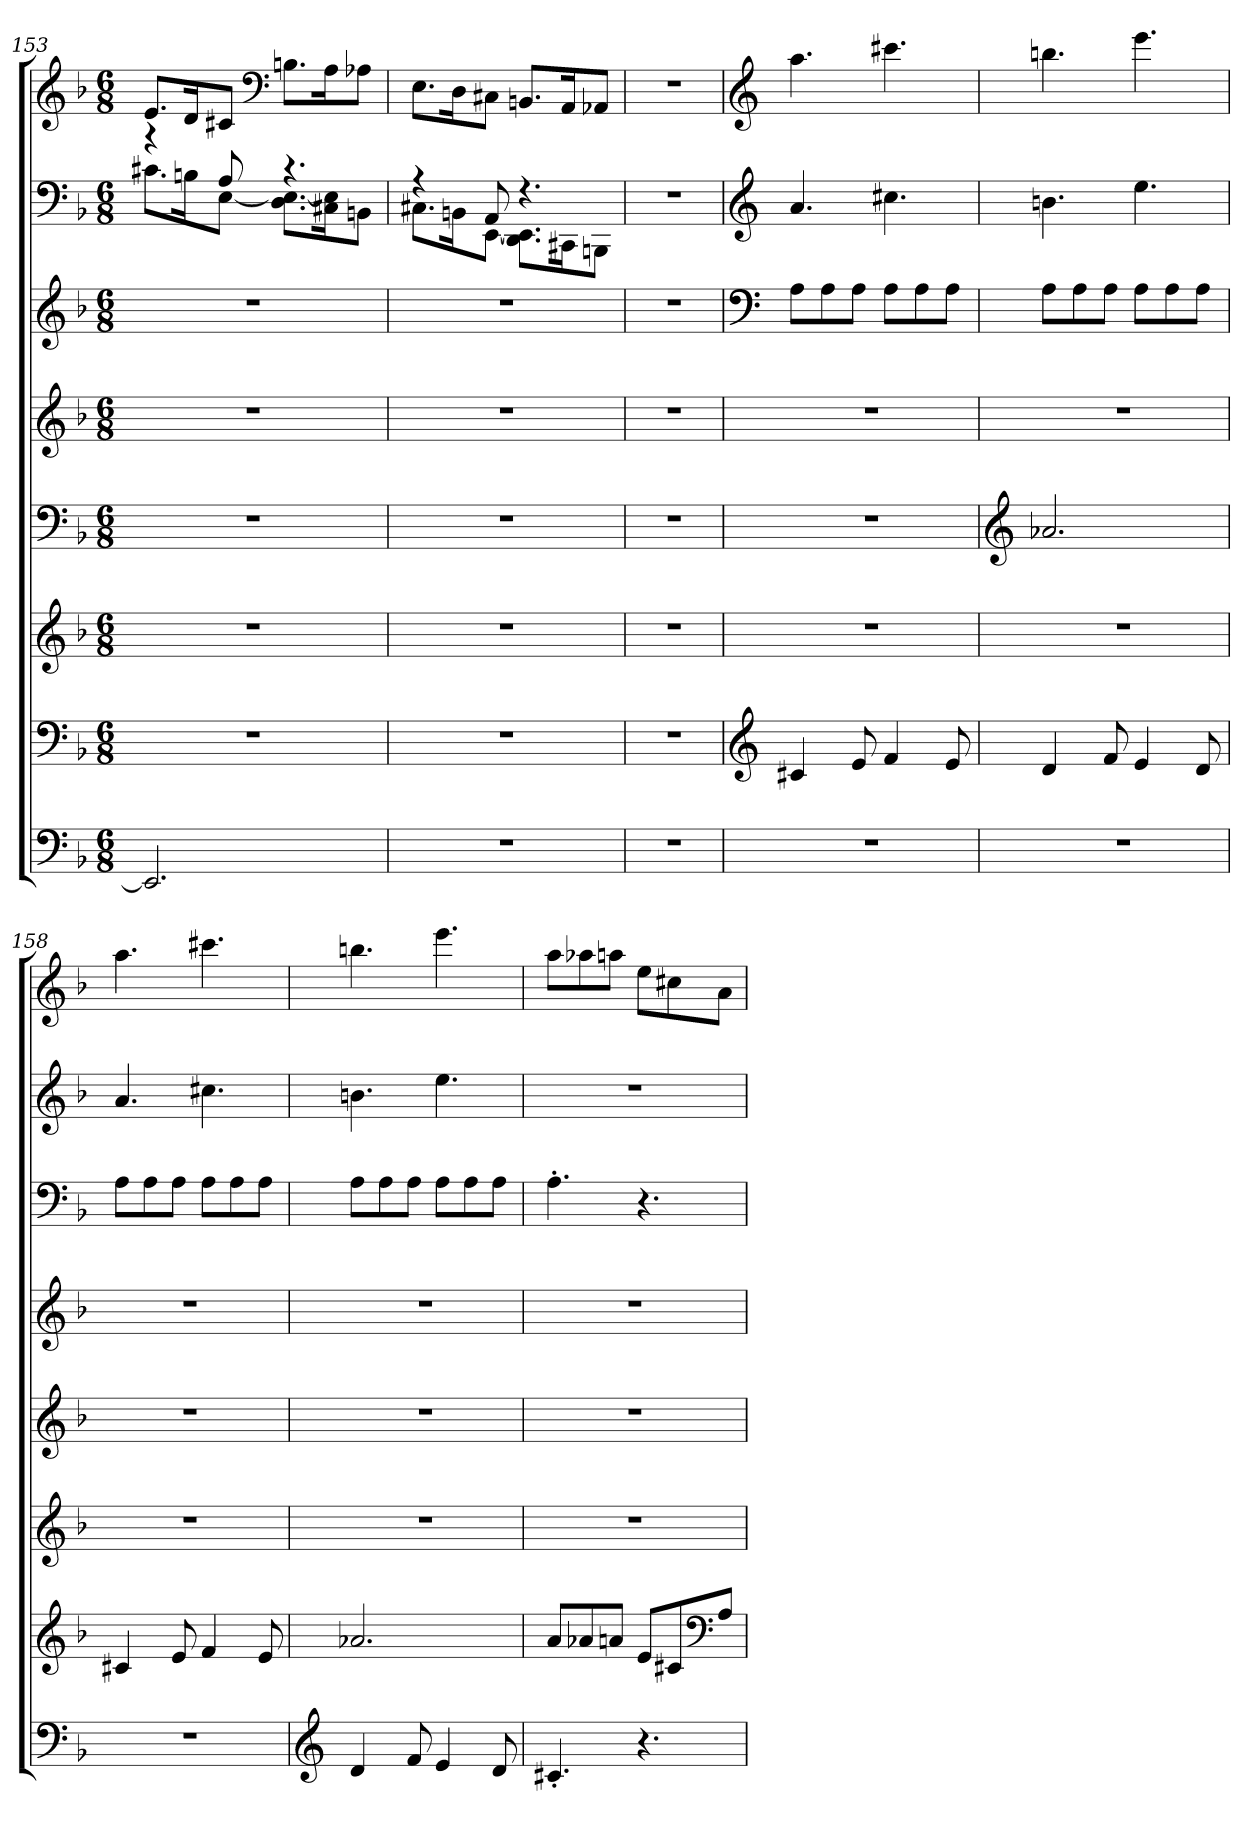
**kern	**kern	**kern	**kern	**kern	**kern	**kern	**kern
*part5	*part5	*part4	*part4	*part3	*part3	*part2	*part1
*staff8	*staff7	*staff6	*staff5	*staff4	*staff3	*staff2	*staff1
*clefF4	*clefF4	*clefG2	*clefF4	*clefG2	*clefG2	*clefF4	*clefG2
*k[b-]	*k[b-]	*k[b-]	*k[b-]	*k[b-]	*k[b-]	*k[b-]	*k[b-]
*M6/8	*M6/8	*M6/8	*M6/8	*M6/8	*M6/8	*M6/8	*M6/8
*MM121	*MM121	*MM121	*MM121	*MM121	*MM121	*MM121	*MM121
=153	=153	=153	=153	=153	=153	=153	=153
*	*	*	*	*	*	*^	*
2.EE/]	2.r	2.r	2.r	2.r	2.r	4r	8.c#X\L	8.e/L
.	.	.	.	.	.	.	16Bn\K	16d/K
.	.	.	.	.	.	8A/	[8E\J	8c#X/J
*	*	*	*	*	*	*	*	*clefF4
.	.	.	.	.	.	4.r	8.D\ 8.E\_L	8.Bn\L
.	.	.	.	.	.	.	16C#X\ 16E\]K	16A\K
.	.	.	.	.	.	.	8BBn\J	8A-X\J
!!LO:PB:g=z
=154	=154	=154	=154	=154	=154	=154	=154	=154
2.r	2.r	2.r	2.r	2.r	2.r	4r	8.C#X\L	8.E\L
.	.	.	.	.	.	.	16BBn\K	16D\K
.	.	.	.	.	.	8AA/	[8EE\J	8C#X\J
.	.	.	.	.	.	4.r	8.DD\ 8.EE\]L	8.BBn/L
.	.	.	.	.	.	.	16CC#X\K	16AA/K
*	*	*	*	*	*	*	*	*MM116
.	.	.	.	.	.	.	8BBBn\J	8AA-X/J
*	*	*	*	*	*	*v	*v	*
=155	=155	=155	=155	=155	=155	=155	=155
2.r	2.r	2.r	2.r	2.r	2.r	2.r	2.r
=156	=156	=156	=156	=156	=156	=156	=156
*	*clefG2	*	*	*	*clefF4	*clefG2	*clefG2
*	*	*	*	*	*	*	*MM121
2.r	4c#X/	2.r	2.r	2.r	8A\L	4.a/	4.aa\
.	.	.	.	.	8A\	.	.
.	8e/	.	.	.	8A\J	.	.
.	4f/	.	.	.	8A\L	4.cc#X\	4.ccc#X\
.	.	.	.	.	8A\	.	.
.	8e/	.	.	.	8A\J	.	.
=157	=157	=157	=157	=157	=157	=157	=157
*	*	*	*clefG2	*	*	*	*
2.r	4d/	2.r	2.a-X/	2.r	8A\L	4.bn\	4.bbn\
.	.	.	.	.	8A\	.	.
.	8f/	.	.	.	8A\J	.	.
.	4e/	.	.	.	8A\L	4.ee\	4.eee\
.	.	.	.	.	8A\	.	.
.	8d/	.	.	.	8A\J	.	.
!!LO:PB:g=z
=158	=158	=158	=158	=158	=158	=158	=158
*	*	*	*	*	*	*	*MM121
2.r	4c#X/	2.r	2.r	2.r	8A\L	4.a/	4.aa\
.	.	.	.	.	8A\	.	.
.	8e/	.	.	.	8A\J	.	.
.	4f/	.	.	.	8A\L	4.cc#X\	4.ccc#X\
.	.	.	.	.	8A\	.	.
.	8e/	.	.	.	8A\J	.	.
=159	=159	=159	=159	=159	=159	=159	=159
*clefG2	*	*	*	*	*	*	*
4d/	2.a-X/	2.r	2.r	2.r	8A\L	4.bn\	4.bbn\
.	.	.	.	.	8A\	.	.
8f/	.	.	.	.	8A\J	.	.
4e/	.	.	.	.	8A\L	4.ee\	4.eee\
.	.	.	.	.	8A\	.	.
8d/	.	.	.	.	8A\J	.	.
=160	=160	=160	=160	=160	=160	=160	=160
*	*	*	*	*	*	*	*MM121
4.c#X'/	8a/L	2.r	2.r	2.r	4.A'\	2.r	8aa\L
.	8a-X/	.	.	.	.	.	8aa-X\
.	8an/J	.	.	.	.	.	8aan\J
4.r	8e/L	.	.	.	4.r	.	8ee\L
.	8c#X/	.	.	.	.	.	8cc#X\
*	*clefF4	*	*	*	*	*	*
.	8A/J	.	.	.	.	.	8a\J
=	=	=	=	=	=	=	=
*-	*-	*-	*-	*-	*-	*-	*-
